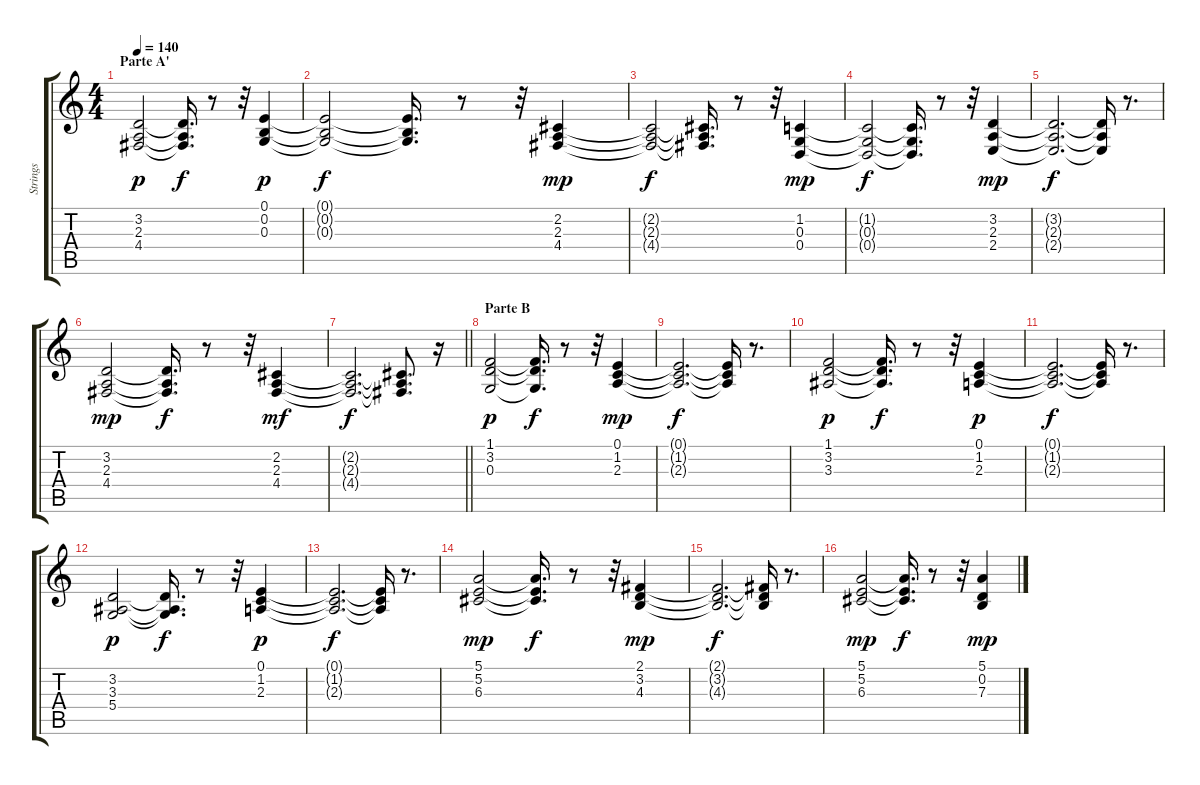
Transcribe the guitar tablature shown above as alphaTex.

\track ("Strings" "Strings") {instrument tremolostrings}
\staff {score tabs}
\tuning (E4 B3 G3 D3 A2 E2) {hide}
\ts (4 4)
\section ("" "Parte A'")
\tempo 140
\clef g2
\ks c
(3.2 2.3 4.4).2{dy p} (3.2{t} 2.3{t} 4.4{t}).16{d dy f} r.8 r.32 (0.1 0.2 0.3).4{dy p} |
(0.1{t} 0.2{t} 0.3{t}).2{dy f} (0.1{t} 0.2{t} 0.3{t}).16{d} r.8 r.32 (2.2 2.3 4.4).4{dy mp} |
(2.2{t} 2.3{t} 4.4{t}).2{dy f} (2.2{t} 2.3{t} 4.4{t}).16{d} r.8 r.32 (1.2 0.3 0.4).4{dy mp} |
(1.2{t} 0.3{t} 0.4{t}).2{dy f} (1.2{t} 0.3{t} 0.4{t}).16{d} r.8 r.32 (3.2 2.3 2.4).4{dy mp} |
(3.2{t} 2.3{t} 2.4{t}).2{d dy f} (3.2{t} 2.3{t} 2.4{t}).16 r.8{d} |
(3.2 2.3 4.4).2{dy mp} (3.2{t} 2.3{t} 4.4{t}).16{d dy f} r.8 r.32 (2.2 2.3 4.4).4{dy mf} |
\barLineRight lightlight
(2.2{t} 2.3{t} 4.4{t}).2{d dy f} (2.2{t} 2.3{t} 4.4{t}).8{d} r.16 |
\section ("" "Parte B")
(1.1 3.2 0.3).2{dy p} (1.1{t} 3.2{t} 0.3{t}).16{d dy f} r.8 r.32 (0.1 1.2 2.3).4{dy mp} |
(0.1{t} 1.2{t} 2.3{t}).2{d dy f} (0.1{t} 1.2{t} 2.3{t}).16 r.8{d} |
(1.1 3.2 3.3).2{dy p} (1.1{t} 3.2{t} 3.3{t}).16{d dy f} r.8 r.32 (0.1 1.2 2.3).4{dy p} |
(0.1{t} 1.2{t} 2.3{t}).2{d dy f} (0.1{t} 1.2{t} 2.3{t}).16 r.8{d} |
(3.2 3.3 5.4).2{dy p} (3.2{t} 3.3{t} 5.4{t}).16{d dy f} r.8 r.32 (0.1 1.2 2.3).4{dy p} |
(0.1{t} 1.2{t} 2.3{t}).2{d dy f} (0.1{t} 1.2{t} 2.3{t}).16 r.8{d} |
(5.1 5.2 6.3).2{dy mp} (5.1{t} 5.2{t} 6.3{t}).16{d dy f} r.8 r.32 (2.1 3.2 4.3).4{dy mp} |
(2.1{t} 3.2{t} 4.3{t}).2{d dy f} (2.1{t} 3.2{t} 4.3{t}).16 r.8{d} |
(5.1 5.2 6.3).2{dy mp} (5.1{t} 5.2{t} 6.3{t}).16{d dy f} r.8 r.32 (5.1 0.2 7.3).4{dy mp}
